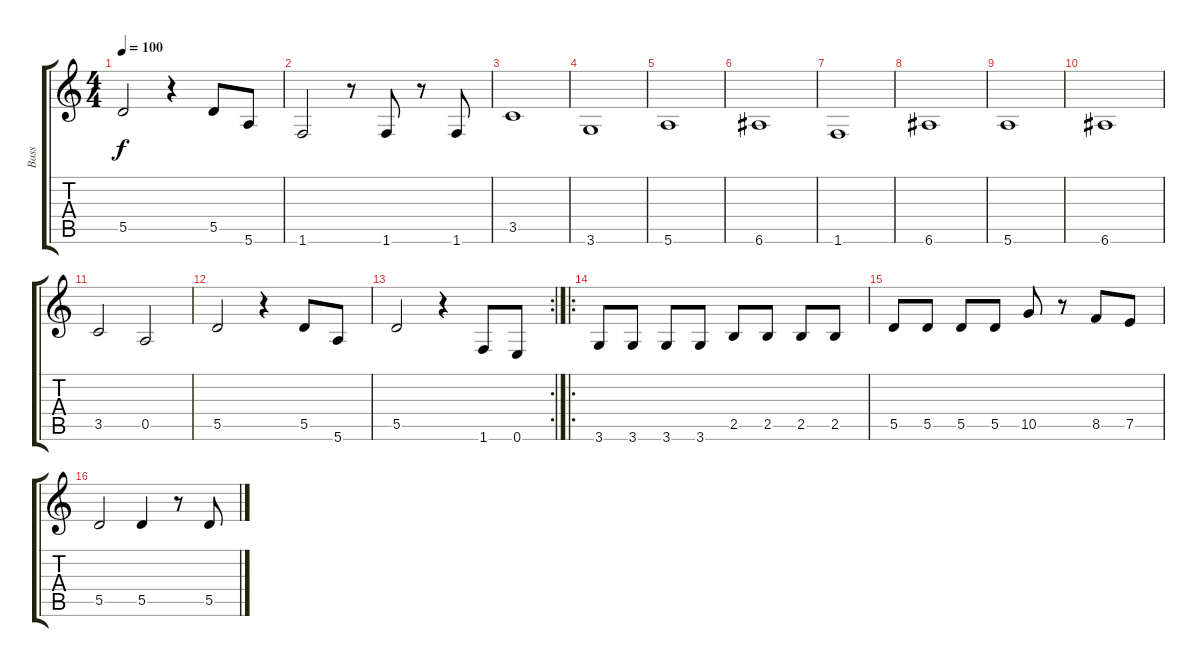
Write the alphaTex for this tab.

\track ("Bass" "Bass") {instrument acousticbass}
\staff {score tabs}
\tuning (E4 B3 G3 D3 A2 E2) {hide}
\ts (4 4)
\tempo 100
\clef g2
\ks c
5.5.2{dy f} r.4 5.5.8 5.6.8 |
1.6.2 r.8 1.6.8 r.8 1.6.8 |
3.5.1 |
3.6.1 |
5.6.1 |
6.6.1 |
1.6.1 |
6.6.1 |
5.6.1 |
6.6.1 |
3.5.2 0.5.2 |
5.5.2 r.4 5.5.8 5.6.8 |
\rc 2
5.5.2 r.4 1.6.8 0.6.8 |
\ro
3.6.8 3.6.8 3.6.8 3.6.8 2.5.8 2.5.8 2.5.8 2.5.8 |
5.5.8 5.5.8 5.5.8 5.5.8 10.5.8 r.8 8.5.8 7.5.8 |
5.5.2 5.5.4 r.8 5.5.8
